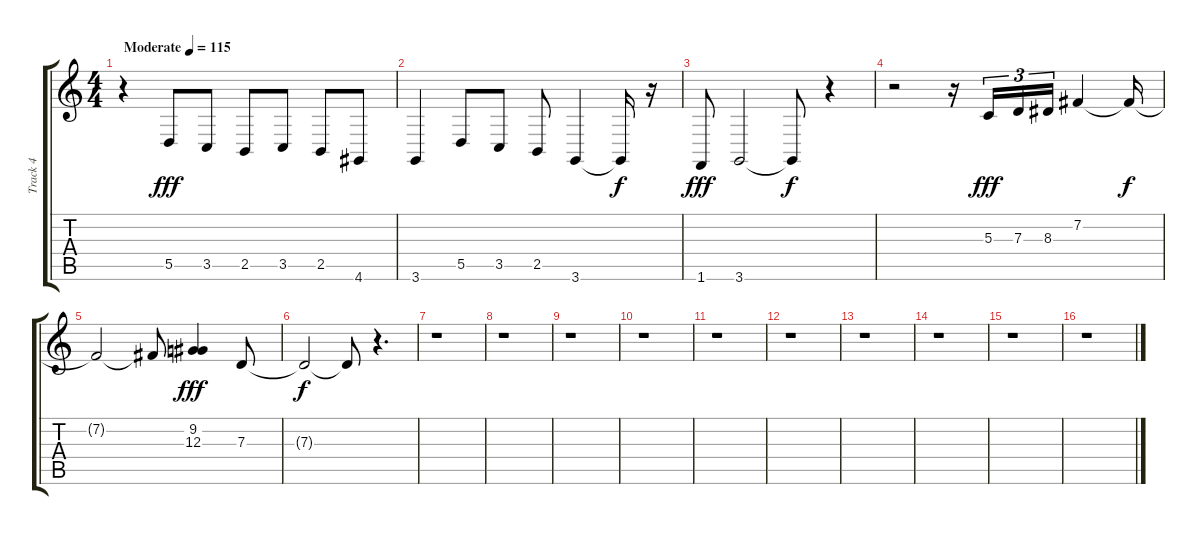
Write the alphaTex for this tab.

\track ("Track 4" "Track 4") {instrument pad3polysynth}
\staff {score tabs}
\tuning (E4 B3 G3 D3 A2 E2) {hide}
\ts (4 4)
\tempo (115 "Moderate")
\clef g2
\ks c
r.4{dy fff instrument pad3polysynth} 5.5.8 3.5.8 2.5.8 3.5.8 2.5.8 4.6.8 |
3.6.4 5.5.8 3.5.8 2.5.8 3.6.4 3.6{t}.16{dy f} r.16 |
1.6.8{dy fff} 3.6.2 3.6{t}.8{dy f} r.4 |
r.2 r.16 5.3.16{tu (3 2) dy fff} 7.3.16{tu (3 2)} 8.3.16{tu (3 2)} 7.2.4 7.2{t}.16{dy f} |
7.2{t}.2 7.2{t}.8 (9.2 12.3).4{dy fff} 7.3.8 |
7.3{t}.2{dy f} 7.3{t}.8 r.4{d} |
r.1 |
r.1 |
r.1 |
r.1 |
r.1 |
r.1 |
r.1 |
r.1 |
r.1 |
r.1
